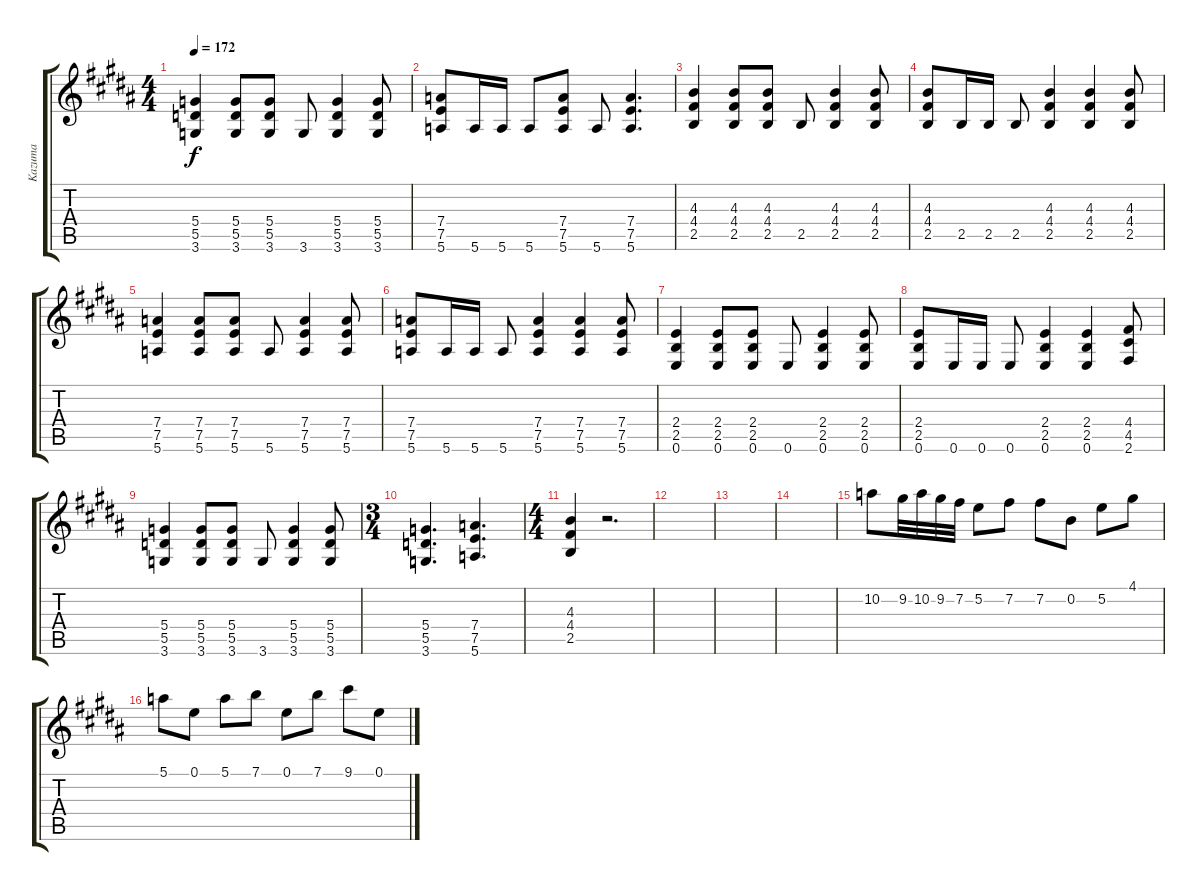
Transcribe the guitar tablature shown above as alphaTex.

\track ("Kazuma" "Kazuma") {instrument overdrivenguitar}
\staff {score tabs}
\tuning (E4 B3 G3 D3 A2 E2) {hide}
\ts (4 4)
\tempo 172
\clef g2
\ks b
(5.4 5.5 3.6).4{dy f} (5.4 5.5 3.6).8 (5.4 5.5 3.6).8 3.6.8 (5.4 5.5 3.6).4 (5.4 5.5 3.6).8 |
(7.4 7.5 5.6).8 5.6.16 5.6.16 5.6.8 (7.4 7.5 5.6).8 5.6.8 (7.4 7.5 5.6).4{d} |
(4.3 4.4 2.5).4 (4.3 4.4 2.5).8 (4.3 4.4 2.5).8 2.5.8 (4.3 4.4 2.5).4 (4.3 4.4 2.5).8 |
(4.3 4.4 2.5).8 2.5.16 2.5.16 2.5.8 (4.3 4.4 2.5).4 (4.3 4.4 2.5).4 (4.3 4.4 2.5).8 |
(7.4 7.5 5.6).4 (7.4 7.5 5.6).8 (7.4 7.5 5.6).8 5.6.8 (7.4 7.5 5.6).4 (7.4 7.5 5.6).8 |
(7.4 7.5 5.6).8 5.6.16 5.6.16 5.6.8 (7.4 7.5 5.6).4 (7.4 7.5 5.6).4 (7.4 7.5 5.6).8 |
(2.4 2.5 0.6).4 (2.4 2.5 0.6).8 (2.4 2.5 0.6).8 0.6.8 (2.4 2.5 0.6).4 (2.4 2.5 0.6).8 |
(2.4 2.5 0.6).8 0.6.16 0.6.16 0.6.8 (2.4 2.5 0.6).4 (2.4 2.5 0.6).4 (4.4 4.5 2.6).8 |
(5.4 5.5 3.6).4 (5.4 5.5 3.6).8 (5.4 5.5 3.6).8 3.6.8 (5.4 5.5 3.6).4 (5.4 5.5 3.6).8 |
\ts (3 4)
(5.4 5.5 3.6).4{d} (7.4 7.5 5.6).4{d} |
\ts (4 4)
(4.3 4.4 2.5).4 r.2{d} |
|
|
|
10.2.8 9.2.32 10.2.32 9.2.32 7.2.32 5.2.8 7.2.8 7.2.8 0.2.8 5.2.8 4.1.8 |
5.1.8 0.1.8 5.1.8 7.1.8 0.1.8 7.1.8 9.1.8 0.1.8
